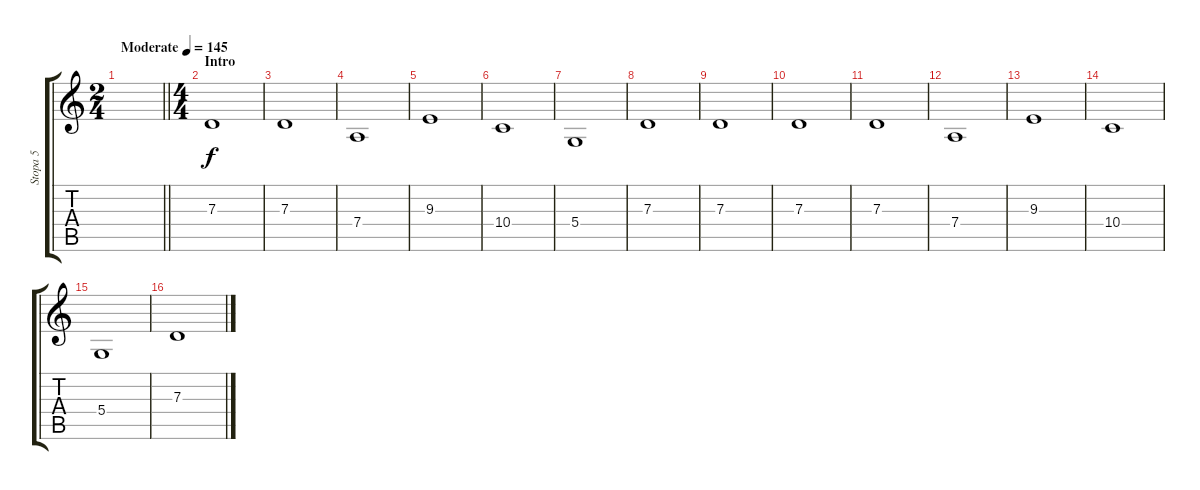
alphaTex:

\track ("Stopa 5" "Stopa 5") {instrument choiraahs}
\staff {score tabs}
\tuning (E4 B3 G3 D3 A2 E2) {hide}
\ts (2 4)
\tempo (145 "Moderate")
\clef g2
\barLineRight lightlight
\ks c
|
\ts (4 4)
\section ("" "Intro")
7.3.1 |
7.3.1 |
7.4.1 |
9.3.1 |
10.4.1 |
5.4.1 |
7.3.1 |
7.3.1 |
7.3.1 |
7.3.1 |
7.4.1 |
9.3.1 |
10.4.1 |
5.4.1 |
7.3.1
